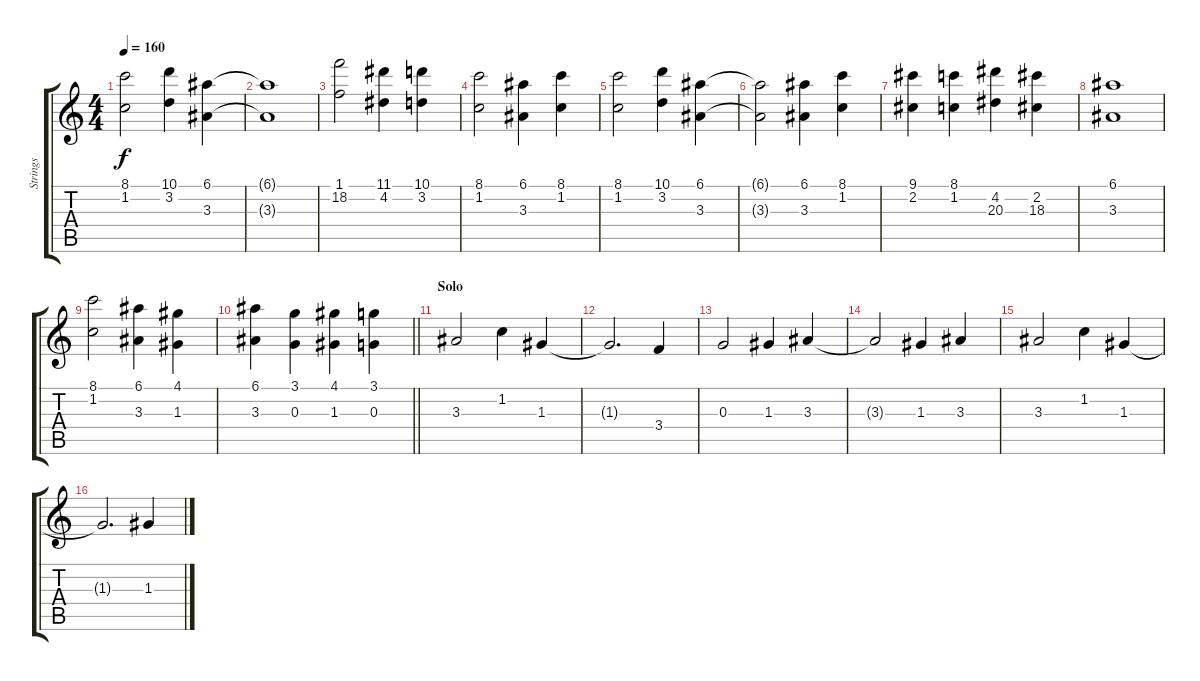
\track ("Strings" "Strings") {instrument electricguitarjazz}
\staff {score tabs}
\tuning (E4 B3 G3 D3 A2 E2) {hide}
\ts (4 4)
\tempo 160
\clef g2
\ks c
(8.1 1.2).2{dy f} (10.1 3.2).4 (6.1 3.3).4 |
(6.1{t} 3.3{t}).1 |
(1.1 18.2).2 (11.1 4.2).4 (10.1 3.2).4 |
(8.1 1.2).2 (6.1 3.3).4 (8.1 1.2).4 |
(8.1 1.2).2 (10.1 3.2).4 (6.1 3.3).4 |
(6.1{t} 3.3{t}).2 (6.1 3.3).4 (8.1 1.2).4 |
(9.1 2.2).4 (8.1 1.2).4 (4.2 20.3).4 (2.2 18.3).4 |
(6.1 3.3).1 |
(8.1 1.2).2 (6.1 3.3).4 (4.1 1.3).4 |
\barLineRight lightlight
(6.1 3.3).4 (3.1 0.3).4 (4.1 1.3).4 (3.1 0.3).4 |
\section ("" "Solo")
3.3.2 1.2.4 1.3.4 |
1.3{t}.2{d} 3.4.4 |
0.3.2 1.3.4 3.3.4 |
3.3{t}.2 1.3.4 3.3.4 |
3.3.2 1.2.4 1.3.4 |
1.3{t}.2{d} 1.3.4
